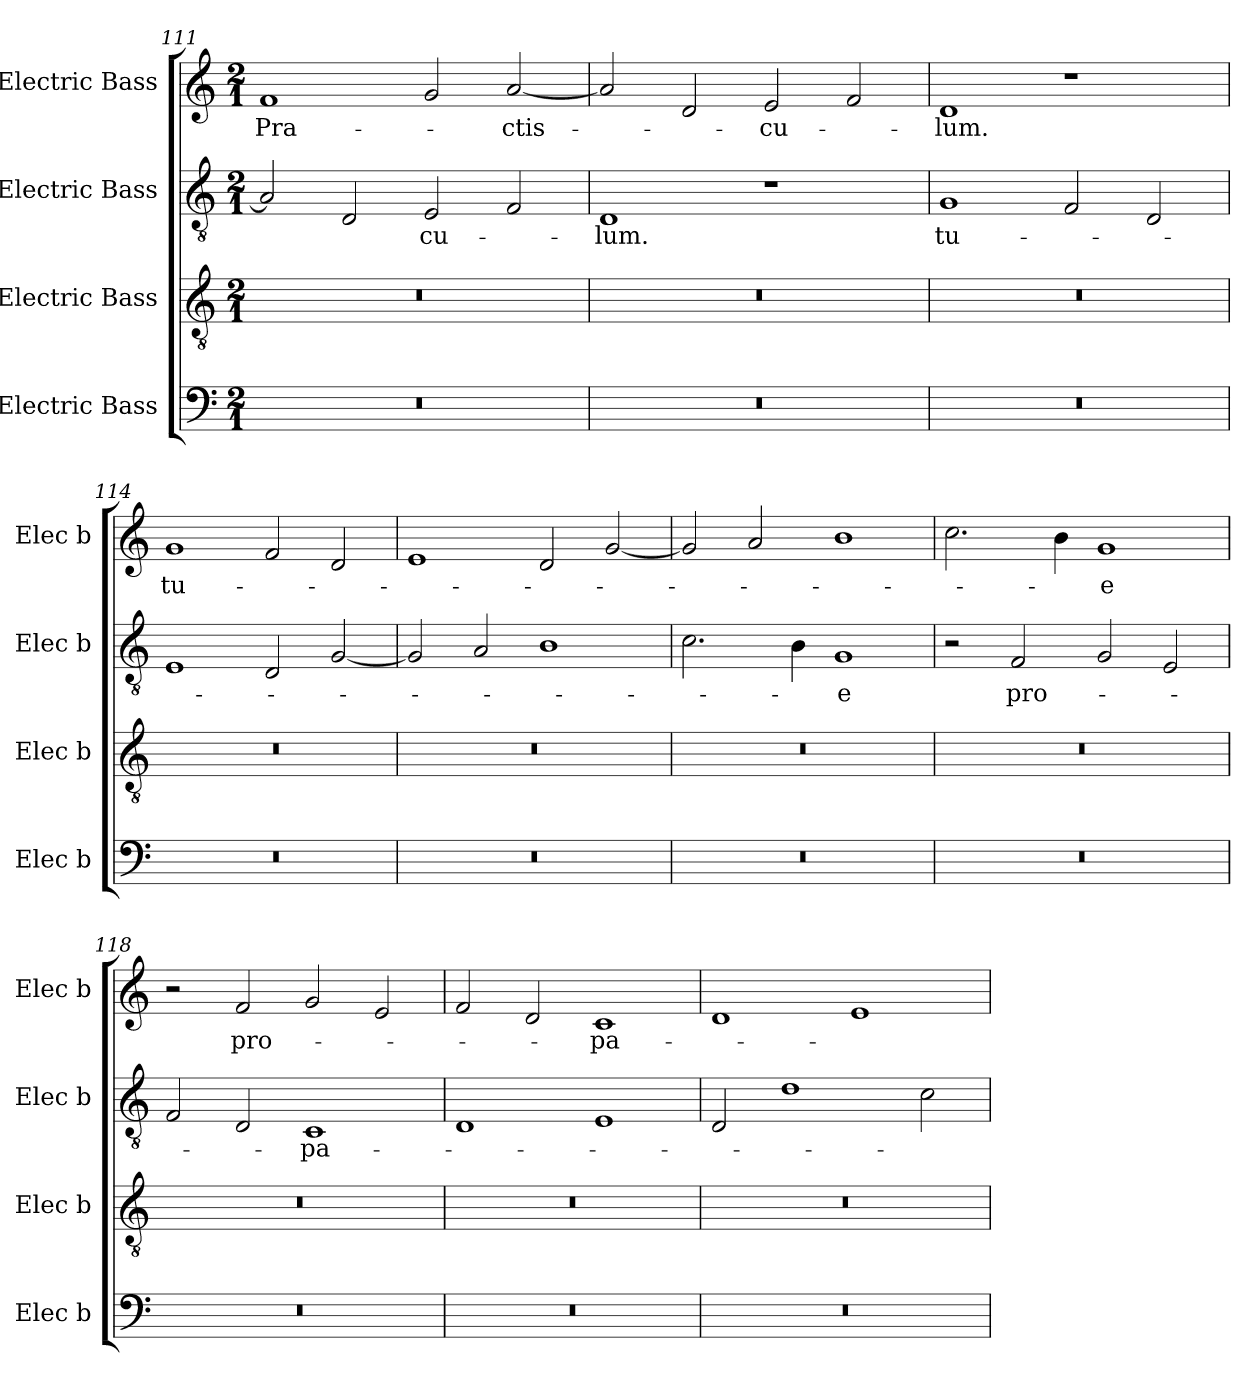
**kern	**kern	**kern	**text	**kern	**text
*part4	*part3	*part2	*part2	*part1	*part1
*staff4	*staff3	*staff2	*staff2	*staff1	*staff1
*I"Electric Bass	*I"Electric Bass	*I"Electric Bass	*	*I"Electric Bass	*
*I'Elec b	*I'Elec b	*I'Elec b	*	*I'Elec b	*
*clefF4	*clefGv2	*clefGv2	*	*clefG2	*
*M2/1	*M2/1	*M2/1	*	*M2/1	*
=111	=111	=111	=111	=111	=111
!	!	!	!	!	!LO:LY:b
0r	0r	2A/]	.	1f	Pra-
.	.	2D/	.	.	.
!	!	!	!LO:LY:b	!	!
.	.	2E/	-cu-	2g/	.
!	!	!	!	!	!LO:LY:b
.	.	2F/	.	[2a/	-ctis-
=112	=112	=112	=112	=112	=112
!	!	!	!LO:LY:b	!	!
0r	0r	1D	-lum.	2a/]	.
.	.	.	.	2d/	.
!	!	!	!	!	!LO:LY:b
.	.	1r	.	2e/	-cu-
.	.	.	.	2f/	.
=113	=113	=113	=113	=113	=113
!	!	!	!LO:LY:b	!	!LO:LY:b
0r	0r	1G	tu-	1d	-lum.
.	.	2F/	.	1r	.
.	.	2D/	.	.	.
!!LO:LB:g=z
=114	=114	=114	=114	=114	=114
!	!	!	!	!	!LO:LY:b
0r	0r	1E	.	1g	tu-
.	.	2D/	.	2f/	.
.	.	[2G/	.	2d/	.
=115	=115	=115	=115	=115	=115
0r	0r	2G/]	.	1e	.
.	.	2A/	.	.	.
.	.	1B	.	2d/	.
.	.	.	.	[2g/	.
=116	=116	=116	=116	=116	=116
0r	0r	2.c\	.	2g/]	.
.	.	.	.	2a/	.
.	.	4B\	.	.	.
!	!	!	!LO:LY:b	!	!
.	.	1G	-e	1b	.
=117	=117	=117	=117	=117	=117
0r	0r	2r	.	2.cc\	.
!	!	!	!LO:LY:b	!	!
.	.	2F/	pro-	.	.
.	.	.	.	4b\	.
!	!	!	!	!	!LO:LY:b
.	.	2G/	.	1g	-e
.	.	2E/	.	.	.
=118	=118	=118	=118	=118	=118
0r	0r	2F/	.	2r	.
!	!	!	!	!	!LO:LY:b
.	.	2D/	.	2f/	pro-
!	!	!	!LO:LY:b	!	!
.	.	1C	-pa-	2g/	.
.	.	.	.	2e/	.
=119	=119	=119	=119	=119	=119
0r	0r	1D	.	2f/	.
.	.	.	.	2d/	.
!	!	!	!	!	!LO:LY:b
.	.	1E	.	1c	-pa-
=120	=120	=120	=120	=120	=120
0r	0r	2D/	.	1d	.
.	.	1d	.	.	.
.	.	.	.	1e	.
.	.	2c\	.	.	.
=	=	=	=	=	=
*-	*-	*-	*-	*-	*-
